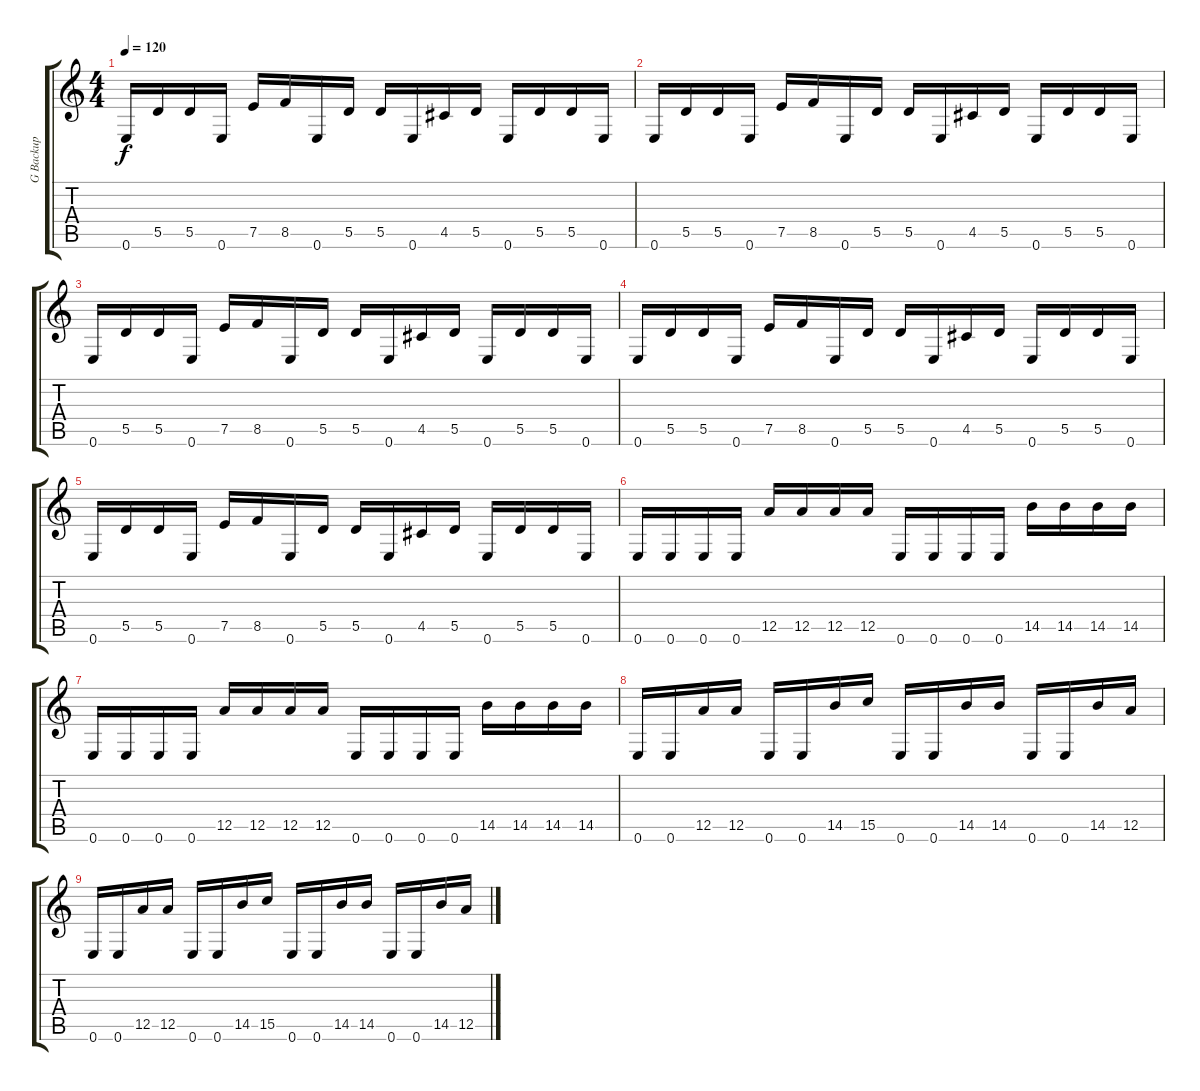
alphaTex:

\track ("G Backup" "G Backup") {instrument distortionguitar}
\staff {score tabs}
\tuning (E4 B3 G3 D3 A2 E2) {hide}
\ts (4 4)
\tempo 120
\clef g2
\ks c
0.6.16{dy f} 5.5.16 5.5.16 0.6.16 7.5.16 8.5.16 0.6.16 5.5.16 5.5.16 0.6.16 4.5.16 5.5.16 0.6.16 5.5.16 5.5.16 0.6.16 |
0.6.16 5.5.16 5.5.16 0.6.16 7.5.16 8.5.16 0.6.16 5.5.16 5.5.16 0.6.16 4.5.16 5.5.16 0.6.16 5.5.16 5.5.16 0.6.16 |
0.6.16 5.5.16 5.5.16 0.6.16 7.5.16 8.5.16 0.6.16 5.5.16 5.5.16 0.6.16 4.5.16 5.5.16 0.6.16 5.5.16 5.5.16 0.6.16 |
0.6.16 5.5.16 5.5.16 0.6.16 7.5.16 8.5.16 0.6.16 5.5.16 5.5.16 0.6.16 4.5.16 5.5.16 0.6.16 5.5.16 5.5.16 0.6.16 |
0.6.16 5.5.16 5.5.16 0.6.16 7.5.16 8.5.16 0.6.16 5.5.16 5.5.16 0.6.16 4.5.16 5.5.16 0.6.16 5.5.16 5.5.16 0.6.16 |
0.6.16 0.6.16 0.6.16 0.6.16 12.5.16 12.5.16 12.5.16 12.5.16 0.6.16 0.6.16 0.6.16 0.6.16 14.5.16 14.5.16 14.5.16 14.5.16 |
0.6.16 0.6.16 0.6.16 0.6.16 12.5.16 12.5.16 12.5.16 12.5.16 0.6.16 0.6.16 0.6.16 0.6.16 14.5.16 14.5.16 14.5.16 14.5.16 |
0.6.16 0.6.16 12.5.16 12.5.16 0.6.16 0.6.16 14.5.16 15.5.16 0.6.16 0.6.16 14.5.16 14.5.16 0.6.16 0.6.16 14.5.16 12.5.16 |
0.6.16 0.6.16 12.5.16 12.5.16 0.6.16 0.6.16 14.5.16 15.5.16 0.6.16 0.6.16 14.5.16 14.5.16 0.6.16 0.6.16 14.5.16 12.5.16
